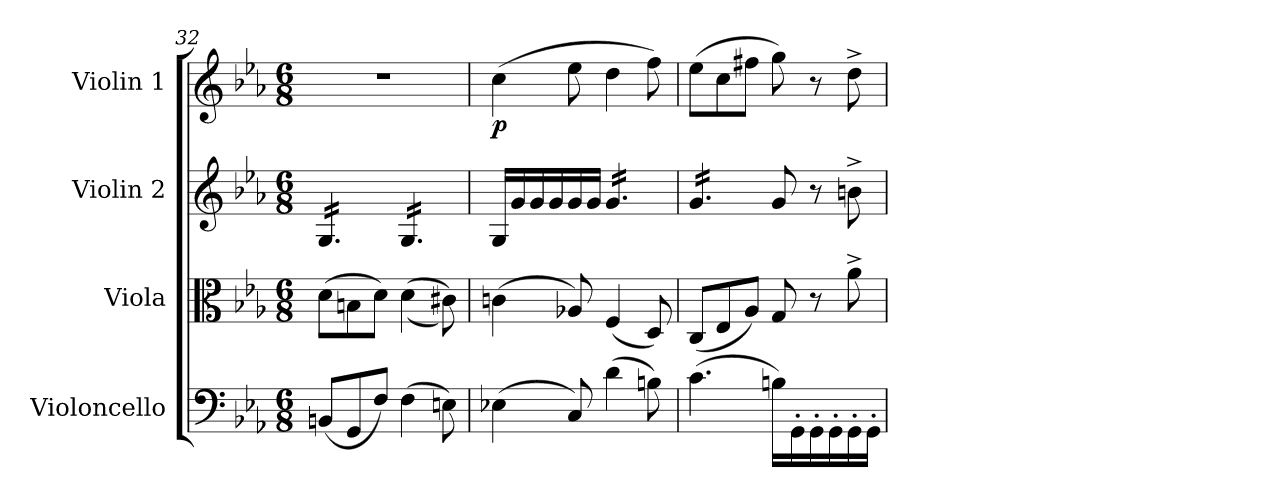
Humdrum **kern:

**kern	**kern	**kern	**kern	**dynam
*part4	*part3	*part2	*part1	*part1
*staff4	*staff3	*staff2	*staff1	*staff1
*I"Violoncello	*I"Viola	*I"Violin 2	*I"Violin 1	*
*I'Vc	*I'Vla	*I'Vln	*I'Vln	*
*clefF4	*clefC3	*clefG2	*clefG2	*
*k[b-e-a-]	*k[b-e-a-]	*k[b-e-a-]	*k[b-e-a-]	*
*M6/8	*M6/8	*M6/8	*M6/8	*
=32	=32	=32	=32	=32
*	*	*tremolo	*	*
(8BBn/L	(8d\L	16G/LL	2.r	.
.	.	16G/	.	.
8GG/	8Bn\	16G/	.	.
.	.	16G/	.	.
8F/J)	8d\J)	16G/	.	.
.	.	16G/JJ	.	.
(4F\	((4d\	16G/LL	.	.
.	.	16G/	.	.
.	.	16G/	.	.
.	.	16G/	.	.
8En\)	8c#X\))	16G/	.	.
.	.	16G/JJ	.	.
*	*	*Xtremolo	*	*
=33	=33	=33	=33	=33
!	!	!	!	!LO:DY:b
(4E-X\	(4cn\	16G/LL	(>4cc\	p
.	.	16g/	.	.
.	.	16g/	.	.
.	.	16g/	.	.
8C/)	8A-X/)	16g/	8ee-\	.
.	.	16g/JJ	.	.
*	*	*tremolo	*	*
(4d\	(4F/	16g/LL	4dd\	.
.	.	16g/	.	.
.	.	16g/	.	.
.	.	16g/	.	.
8Bn\)	8D/)	16g/	8ff\)	.
.	.	16g/JJ	.	.
=34	=34	=34	=34	=34
(4.c\	(8C/L	16g/LL	(8ee-\L	.
.	.	16g/	.	.
.	8E-/	16g/	8cc\	.
.	.	16g/	.	.
.	8A-/J)	16g/	8ff#X\J	.
.	.	16g/JJ	.	.
*	*	*Xtremolo	*	*
16Bn\LL)	8G/	8g/	8gg\)	.
16GG'\	.	.	.	.
16GG'\	8r	8r	8r	.
16GG'\	.	.	.	.
16GG'\	8a-^\	8bn^\	8dd^\	.
16GG'\JJ	.	.	.	.
=	=	=	=	=
*-	*-	*-	*-	*-
